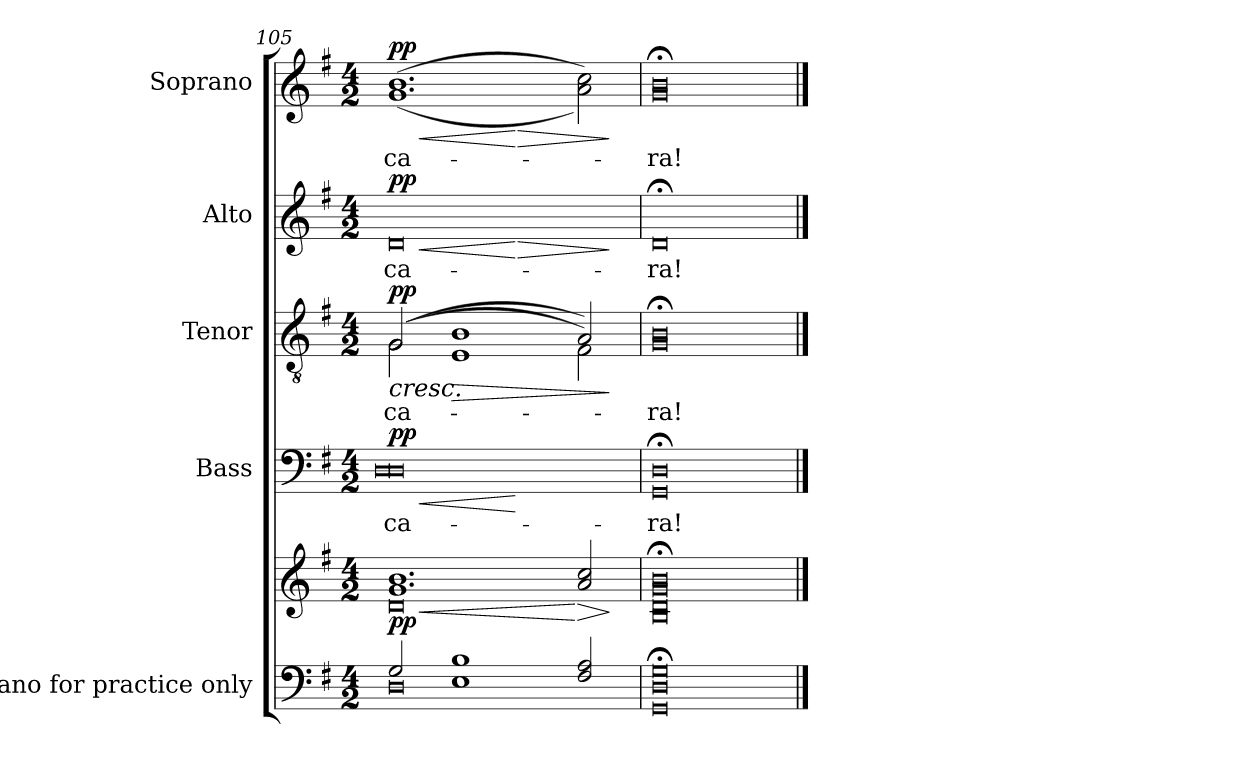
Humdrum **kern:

**kern	**kern	**dynam	**kern	**text	**dynam	**kern	**text	**dynam	**kern	**text	**dynam	**kern	**text	**dynam
*part5	*part5	*part5	*part4	*part4	*part4	*part3	*part3	*part3	*part2	*part2	*part2	*part1	*part1	*part1
*staff6	*staff5	*staff5/6	*staff4	*staff4	*staff4	*staff3	*staff3	*staff3	*staff2	*staff2	*staff2	*staff1	*staff1	*staff1
*I"Piano for practice only	*	*	*I"Bass	*	*	*I"Tenor	*	*	*I"Alto	*	*	*I"Soprano	*	*
*I'Pno	*	*	*	*	*	*	*	*	*	*	*	*	*	*
*clefF4	*clefG2	*	*clefF4	*	*	*clefGv2	*	*	*clefG2	*	*	*clefG2	*	*
*k[f#]	*k[f#]	*	*k[f#]	*	*	*k[f#]	*	*	*k[f#]	*	*	*k[f#]	*	*
*M4/2	*M4/2	*	*M4/2	*	*	*M4/2	*	*	*M4/2	*	*	*M4/2	*	*
=105	=105	=105	=105	=105	=105	=105	=105	=105	=105	=105	=105	=105	=105	=105
*^	*	*	*	*	*	*	*	*	*	*	*	*	*	*
!	!	!	!LO:HP:b	!	!LO:LY:b	!LO:HP:b	!	!LO:LY:b	!LO:HP:b	!	!LO:LY:b	!LO:HP:b	!	!LO:LY:b	!LO:HP:b
*	*	*^	*	*^	*	*	*^	*	*	*^	*	*	*^	*	*
!	!	!	!	!LO:DY:n=1:b	!	!	!	!LO:DY:n=1:a	!	!	!	!LO:DY:n=1:a	!	!	!	!LO:DY:n=1:a	!	!	!	!LO:DY:n=1:a
2G/	0D	1.g 1.b	0d	< pp	0D 0D	1ryy	ca-	< pp	(>(<2G/	2G\	ca-	< pp	0d	1ryy	ca-	< pp	(>(<1.g 1.b	1ryy	ca-	< pp
!	!	!	!	!	!	!	!	!	!	!	!	!LO:HP:b	!	!	!	!	!	!	!	!
1E 1B	.	.	.	.	.	.	.	.	1B	1E	.	>	.	.	.	.	.	.	.	.
!	!	!	!	!	!	!	!	!	!	!	!	!	!	!	!	!LO:HP:n=1:b	!	!	!	!LO:HP:n=1:b
.	.	.	.	.	.	1ryy	.	[	.	.	.	.	.	1ryy	.	[ >	.	1ryy	.	[ >
!	!	!	!	!LO:HP:n=1:b	!	!	!	!	!	!	!	!	!	!	!	!	!	!	!	!
2F#/ 2A/	.	2a/ 2cc/	.	[ >	.	.	.	.	2A/)	2F#\)	.	[	.	.	.	.	2a\ 2cc\))	.	.	.
*v	*v	*	*	*	*v	*v	*	*	*v	*v	*	*	*v	*v	*	*	*v	*v	*	*
*	*v	*v	*	*	*	*	*	*	*	*	*	*	*	*	*
.	.	]	.	.	.	.	.	]	.	.	]	.	.	]
=106	=106	=106	=106	=106	=106	=106	=106	=106	=106	=106	=106	=106	=106	=106
*	*^	*	*	*	*	*	*	*	*	*	*	*	*	*
!	!	!	!	!	!LO:LY:b	!	!	!LO:LY:b	!	!	!LO:LY:b	!	!	!LO:LY:b	!
0GG;< 0D;< 0G;<	0g;< 0b;<	0B 0d	.	0GG;< 0D;<	-ra!	.	0G;< 0B;<	-ra!	.	0d;<	-ra!	.	0g;< 0b;<	-ra!	.
*	*v	*v	*	*	*	*	*	*	*	*	*	*	*	*	*
==	==	==	==	==	==	==	==	==	==	==	==	==	==	==
*-	*-	*-	*-	*-	*-	*-	*-	*-	*-	*-	*-	*-	*-	*-
